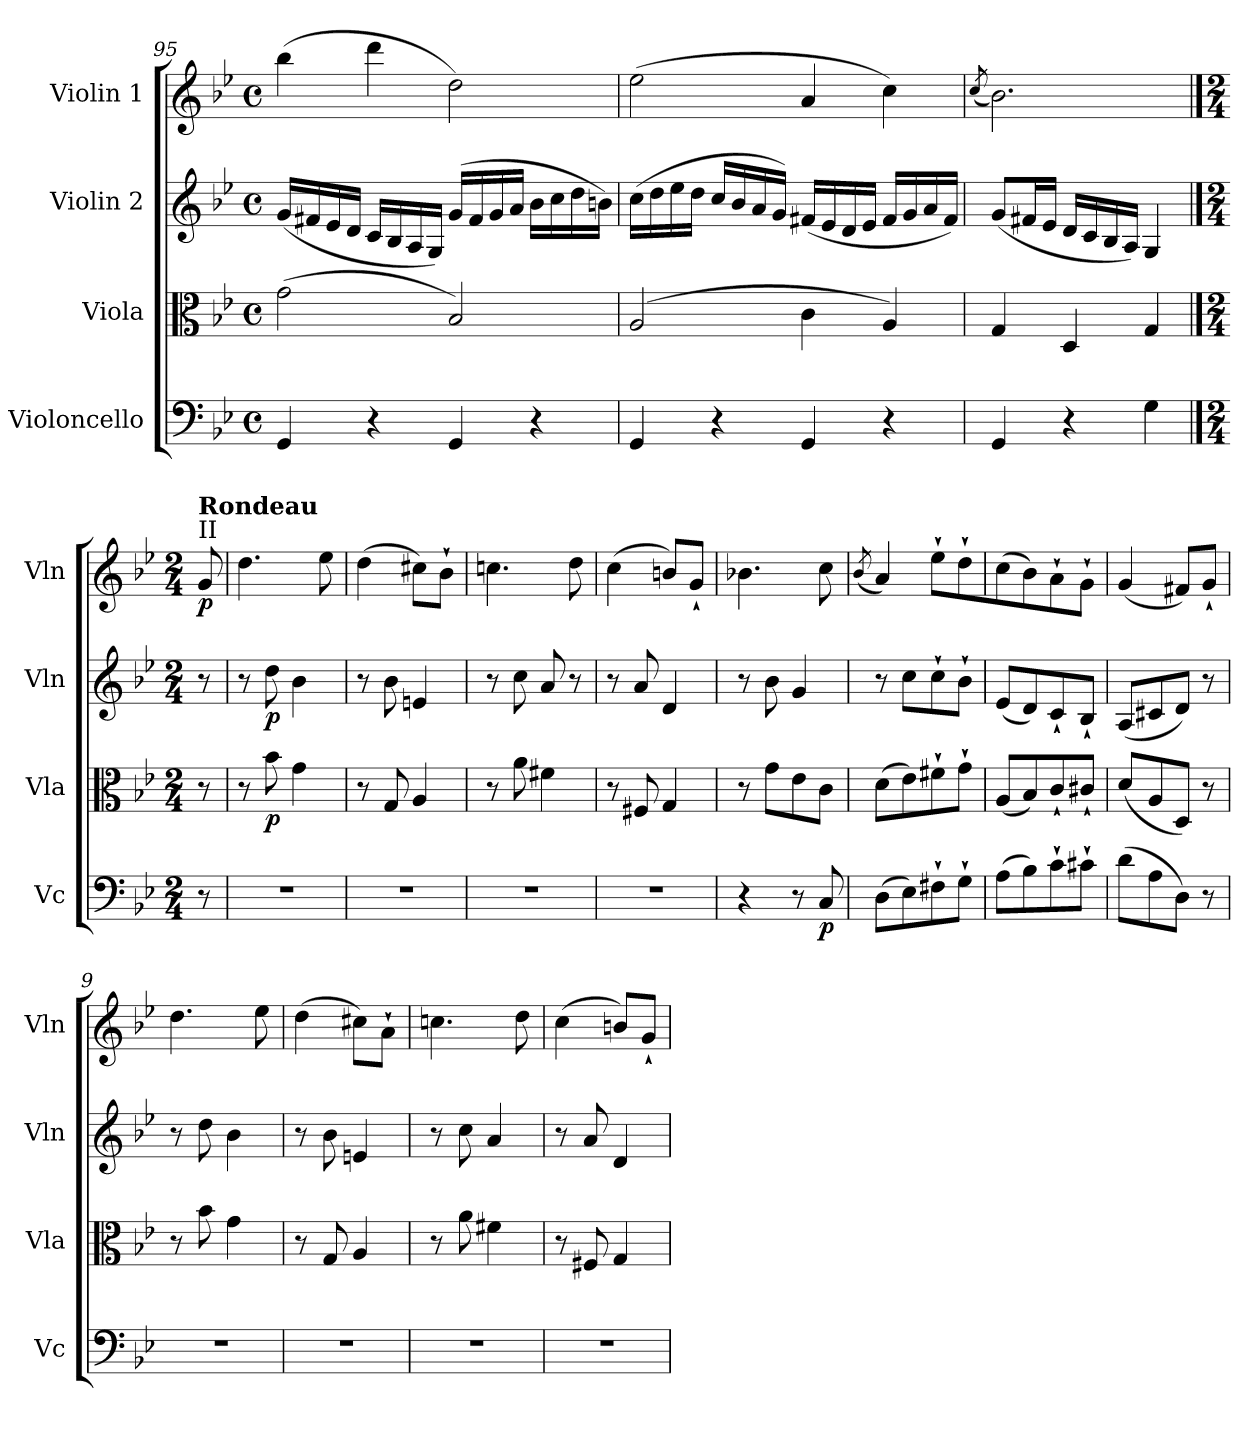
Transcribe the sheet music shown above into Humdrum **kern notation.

**kern	**dynam	**kern	**dynam	**kern	**dynam	**kern	**dynam
*part4	*part4	*part3	*part3	*part2	*part2	*part1	*part1
*staff4	*staff4	*staff3	*staff3	*staff2	*staff2	*staff1	*staff1
*I"Violoncello	*	*I"Viola	*	*I"Violin 2	*	*I"Violin 1	*
*I'Vc	*	*I'Vla	*	*I'Vln	*	*I'Vln	*
!!LO:LB:g=z
*clefF4	*	*clefC3	*	*clefG2	*	*clefG2	*
*k[b-e-]	*	*k[b-e-]	*	*k[b-e-]	*	*k[b-e-]	*
*M4/4	*	*M4/4	*	*M4/4	*	*M4/4	*
*met(c)	*	*met(c)	*	*met(c)	*	*met(c)	*
=95	=95	=95	=95	=95	=95	=95	=95
4GG/	.	(2g\	.	(<16g/LL	.	(4bb-\	.
.	.	.	.	16f#X/	.	.	.
.	.	.	.	16e-/	.	.	.
.	.	.	.	16d/JJ	.	.	.
4r	.	.	.	16c/LL	.	4ddd\	.
.	.	.	.	16B-/	.	.	.
.	.	.	.	16A/	.	.	.
.	.	.	.	16G/JJ)	.	.	.
4GG/	.	2B-/)	.	(>16g/LL	.	2dd\)	.
.	.	.	.	16f#/	.	.	.
.	.	.	.	16g/	.	.	.
.	.	.	.	16a/JJ	.	.	.
4r	.	.	.	16b-\LL	.	.	.
.	.	.	.	16cc\	.	.	.
.	.	.	.	16dd\	.	.	.
.	.	.	.	16bn\JJ)	.	.	.
=96	=96	=96	=96	=96	=96	=96	=96
4GG/	.	(2A/	.	(>16cc\LL	.	(2ee-\	.
.	.	.	.	16dd\	.	.	.
.	.	.	.	16ee-\	.	.	.
.	.	.	.	16dd\JJ	.	.	.
4r	.	.	.	16cc/LL	.	.	.
.	.	.	.	16b-/	.	.	.
.	.	.	.	16a/	.	.	.
.	.	.	.	16g/JJ)	.	.	.
4GG/	.	4c\	.	(<16f#X/LL	.	4a/	.
.	.	.	.	16e-/	.	.	.
.	.	.	.	16d/	.	.	.
.	.	.	.	16e-/JJ	.	.	.
4r	.	4A/)	.	16f#/LL	.	4cc\)	.
.	.	.	.	16g/	.	.	.
.	.	.	.	16a/	.	.	.
.	.	.	.	16f#/JJ)	.	.	.
=97	=97	=97	=97	=97	=97	=97	=97
.	.	.	.	.	.	(8qcc/	.
4GG/	.	4G/	.	(<8g/L	.	2.b-\)	.
.	.	.	.	16f#X/L	.	.	.
.	.	.	.	16e-/JJ	.	.	.
4r	.	4D/	.	16d/LL	.	.	.
.	.	.	.	16c/	.	.	.
.	.	.	.	16B-/	.	.	.
.	.	.	.	16A/JJ)	.	.	.
4G\	.	4G/	.	4G/	.	.	.
!!LO:PB:g=z
==	==	==	==	==	==	==	==
*M2/4	*	*M2/4	*	*M2/4	*	*M2/4	*
!	!	!	!	!	!	!LO:TX:a:t=II	!
!	!	!	!	!	!	!LO:TX:a:B:t=Rondeau	!
!	!	!	!	!	!	!	!LO:DY:b
8r	.	8r	.	8r	.	8g/	p
=1	=1	=1	=1	=1	=1	=1	=1
2r	.	8r	.	8r	.	4.dd\	.
!	!	!	!LO:DY:b	!	!LO:DY:b	!	!
.	.	8b-\	p	8dd\	p	.	.
.	.	4g\	.	4b-\	.	.	.
.	.	.	.	.	.	8ee-\	.
=2	=2	=2	=2	=2	=2	=2	=2
2r	.	8r	.	8r	.	(4dd\	.
.	.	8G/	.	8b-\	.	.	.
.	.	4A/	.	4en/	.	8cc#X\L)	.
.	.	.	.	.	.	8b-`\J	.
=3	=3	=3	=3	=3	=3	=3	=3
2r	.	8r	.	8r	.	4.ccn\	.
.	.	8a\	.	8cc\	.	.	.
.	.	4f#X\	.	8a/	.	.	.
.	.	.	.	8r	.	8dd\	.
=4	=4	=4	=4	=4	=4	=4	=4
2r	.	8r	.	8r	.	(>4cc\	.
.	.	8F#X/	.	8a/	.	.	.
.	.	4G/	.	4d/	.	8bn/L)	.
.	.	.	.	.	.	8g`/J	.
=5	=5	=5	=5	=5	=5	=5	=5
4r	.	8r	.	8r	.	4.b-X\	.
.	.	8g\L	.	8b-\	.	.	.
8r	.	8e-\	.	4g/	.	.	.
!	!LO:DY:b	!	!	!	!	!	!
8C/	p	8c\J	.	.	.	8cc\	.
=6	=6	=6	=6	=6	=6	=6	=6
.	.	.	.	.	.	(8qb-/	.
(8D\L	.	(>8d\L	.	8r	.	4a/)	.
8E-\)	.	8e-\)	.	8cc\L	.	.	.
8F#X`\	.	8f#X`\	.	8cc`\	.	8ee-`\L	.
8G`\J	.	8g`\J	.	8b-`\J	.	8dd`\	.
=7	=7	=7	=7	=7	=7	=7	=7
(8A\L	.	(<8A/L	.	(8e-/L	.	(8cc\	.
8B-\)	.	8B-/)	.	8d/)	.	8b-\)	.
8c`\	.	8c`/	.	8c`/	.	8a`\	.
8c#X`\J	.	8c#X`/J	.	8B-`/J	.	8g`\J	.
=8	=8	=8	=8	=8	=8	=8	=8
(8d\L	.	(8d/L	.	(8A/L	.	(<4g/	.
8A\	.	8A/	.	8c#X/	.	.	.
8D\J)	.	8D/J)	.	8d/J)	.	8f#X/L)	.
8r	.	8r	.	8r	.	8g`/J	.
!!LO:LB:g=z
=9	=9	=9	=9	=9	=9	=9	=9
2r	.	8r	.	8r	.	4.dd\	.
.	.	8b-\	.	8dd\	.	.	.
.	.	4g\	.	4b-\	.	.	.
.	.	.	.	.	.	8ee-\	.
=10	=10	=10	=10	=10	=10	=10	=10
2r	.	8r	.	8r	.	(>4dd\	.
.	.	8G/	.	8b-\	.	.	.
.	.	4A/	.	4en/	.	8cc#X\L)	.
.	.	.	.	.	.	8a`\J	.
=11	=11	=11	=11	=11	=11	=11	=11
2r	.	8r	.	8r	.	4.ccn\	.
.	.	8a\	.	8cc\	.	.	.
.	.	4f#X\	.	4a/	.	.	.
.	.	.	.	.	.	8dd\	.
=12	=12	=12	=12	=12	=12	=12	=12
2r	.	8r	.	8r	.	(>4cc\	.
.	.	8F#X/	.	8a/	.	.	.
.	.	4G/	.	4d/	.	8bn/L)	.
.	.	.	.	.	.	8g`/J	.
=	=	=	=	=	=	=	=
*-	*-	*-	*-	*-	*-	*-	*-
